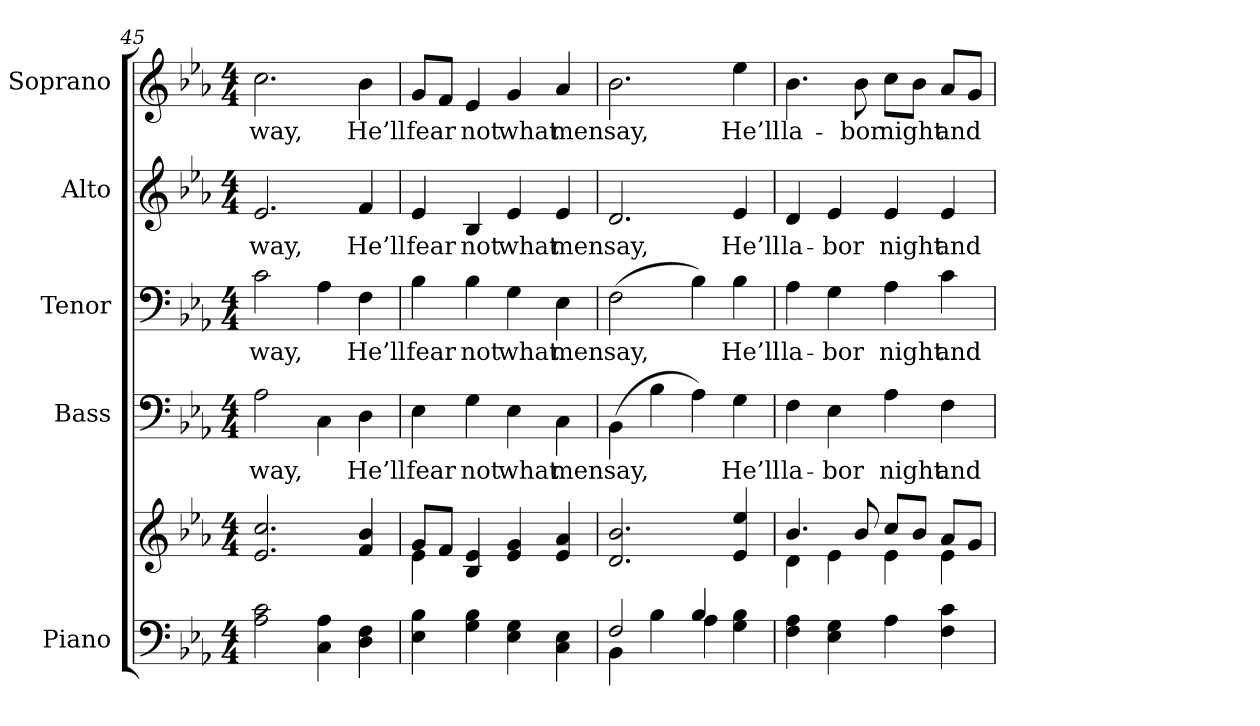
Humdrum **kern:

**kern	**kern	**kern	**text	**kern	**text	**kern	**text	**kern	**text
*part5	*part5	*part4	*part4	*part3	*part3	*part2	*part2	*part1	*part1
*staff6	*staff5	*staff4	*staff4	*staff3	*staff3	*staff2	*staff2	*staff1	*staff1
*I"Piano	*	*I"Bass	*	*I"Tenor	*	*I"Alto	*	*I"Soprano	*
*I'Pno.	*	*I'B.	*	*I'T.	*	*I'A.	*	*I'S.	*
!!LO:PB:g=z
*clefF4	*clefG2	*clefF4	*	*clefF4	*	*clefG2	*	*clefG2	*
*k[b-e-a-]	*k[b-e-a-]	*k[b-e-a-]	*	*k[b-e-a-]	*	*k[b-e-a-]	*	*k[b-e-a-]	*
*E-:	*E-:	*E-:	*	*E-:	*	*E-:	*	*E-:	*
*M4/4	*M4/4	*M4/4	*	*M4/4	*	*M4/4	*	*M4/4	*
=45	=45	=45	=45	=45	=45	=45	=45	=45	=45
!	!	!	!LO:LY:b:color=#000000	!	!	!	!	!	!
!	!	!	!	!	!LO:LY:b:color=#000000	!	!	!	!
!	!	!	!	!	!	!	!LO:LY:b:color=#000000	!	!
!	!	!	!	!	!	!	!	!	!LO:LY:b:color=#000000
2A-i\ 2ci	2.e-i/ 2.cci	2A-i\	-way,	2ci\	-way,	2.e-i/	-way,	2.cci\	-way,
4Ci\ 4A-i	.	4Ci\	.	4A-i\	.	.	.	.	.
!	!	!	!LO:LY:b:color=#000000	!	!	!	!	!	!
!	!	!	!	!	!LO:LY:b:color=#000000	!	!	!	!
!	!	!	!	!	!	!	!LO:LY:b:color=#000000	!	!
!	!	!	!	!	!	!	!	!	!LO:LY:b:color=#000000
4Di\ 4Fi	4fi/ 4b-i	4Di\	He’ll	4Fi\	He’ll	4fi/	He’ll	4b-i\	He’ll
=46	=46	=46	=46	=46	=46	=46	=46	=46	=46
*	*^	*	*	*	*	*	*	*	*
!	!	!	!	!LO:LY:b:color=#000000	!	!	!	!	!	!
!	!	!	!	!	!	!LO:LY:b:color=#000000	!	!	!	!
!	!	!	!	!	!	!	!	!LO:LY:b:color=#000000	!	!
!	!	!	!	!	!	!	!	!	!	!LO:LY:b:color=#000000
4E-i\ 4B-i	8gi/L	4e-i\	4E-i\	fear	4B-i\	fear	4e-i/	fear	8gi/L	fear
.	8fi/J	.	.	.	.	.	.	.	8fi/J	.
!	!	!	!	!LO:LY:b:color=#000000	!	!	!	!	!	!
!	!	!	!	!	!	!LO:LY:b:color=#000000	!	!	!	!
!	!	!	!	!	!	!	!	!LO:LY:b:color=#000000	!	!
!	!	!	!	!	!	!	!	!	!	!LO:LY:b:color=#000000
4Gi\ 4B-i	4B-i/ 4e-i	4ryy	4Gi\	not	4B-i\	not	4B-i/	not	4e-i/	not
!	!	!	!	!LO:LY:b:color=#000000	!	!	!	!	!	!
!	!	!	!	!	!	!LO:LY:b:color=#000000	!	!	!	!
!	!	!	!	!	!	!	!	!LO:LY:b:color=#000000	!	!
!	!	!	!	!	!	!	!	!	!	!LO:LY:b:color=#000000
4E-i\ 4Gi	4e-i/ 4gi	2ryy	4E-i\	what	4Gi\	what	4e-i/	what	4gi/	what
!	!	!	!	!LO:LY:b:color=#000000	!	!	!	!	!	!
!	!	!	!	!	!	!LO:LY:b:color=#000000	!	!	!	!
!	!	!	!	!	!	!	!	!LO:LY:b:color=#000000	!	!
!	!	!	!	!	!	!	!	!	!	!LO:LY:b:color=#000000
4Ci\ 4E-i	4e-i/ 4a-i	.	4Ci\	men	4E-i\	men	4e-i/	men	4a-i/	men
*	*v	*v	*	*	*	*	*	*	*	*
!!LO:PB:g=z
=47	=47	=47	=47	=47	=47	=47	=47	=47	=47
*^	*	*	*	*	*	*	*	*	*
!	!	!	!	!LO:LY:b:color=#000000	!	!	!	!	!	!
!	!	!	!	!	!	!LO:LY:b:color=#000000	!	!	!	!
!	!	!	!	!	!	!	!	!LO:LY:b:color=#000000	!	!
!	!	!	!	!	!	!	!	!	!	!LO:LY:b:color=#000000
2Fi/	4BB-i\	2.di/ 2.b-i	(4BB-i\	say,	(2Fi\	say,	2.di/	say,	2.b-i\	say,
.	4B-i\	.	4B-i\	.	.	.	.	.	.	.
4B-i/	4A-i\	.	4A-i\)	.	4B-i\)	.	.	.	.	.
!	!	!	!	!LO:LY:b:color=#000000	!	!	!	!	!	!
!	!	!	!	!	!	!LO:LY:b:color=#000000	!	!	!	!
!	!	!	!	!	!	!	!	!LO:LY:b:color=#000000	!	!
!	!	!	!	!	!	!	!	!	!	!LO:LY:b:color=#000000
4Gi\ 4B-i	4ryy	4e-i/ 4ee-i	4Gi\	He’ll	4B-i\	He’ll	4e-i/	He’ll	4ee-i\	He’ll
*v	*v	*	*	*	*	*	*	*	*	*
=48	=48	=48	=48	=48	=48	=48	=48	=48	=48
*	*^	*	*	*	*	*	*	*	*
*^	*	*	*	*	*	*	*	*	*	*
!	!	!	!	!	!LO:LY:b:color=#000000	!	!	!	!	!	!
*v	*v	*	*	*	*	*	*	*	*	*	*
*^	*	*	*	*	*	*	*	*	*	*
!	!	!	!	!	!	!	!LO:LY:b:color=#000000	!	!	!	!
*v	*v	*	*	*	*	*	*	*	*	*	*
*^	*	*	*	*	*	*	*	*	*	*
!	!	!	!	!	!	!	!	!	!LO:LY:b:color=#000000	!	!
*v	*v	*	*	*	*	*	*	*	*	*	*
*^	*	*	*	*	*	*	*	*	*	*
!	!	!	!	!	!	!	!	!	!	!	!LO:LY:b:color=#000000
*v	*v	*	*	*	*	*	*	*	*	*	*
4Fi\ 4A-i	4.b-i/	4di\	4Fi\	la-	4A-i\	la-	4di/	la-	4.b-i\	la-
!	!	!	!	!LO:LY:b:color=#000000	!	!	!	!	!	!
!	!	!	!	!	!	!LO:LY:b:color=#000000	!	!	!	!
!	!	!	!	!	!	!	!	!LO:LY:b:color=#000000	!	!
4E-i\ 4Gi	.	4e-i\	4E-i\	-bor	4Gi\	-bor	4e-i/	-bor	.	.
!	!	!	!	!	!	!	!	!	!	!LO:LY:b:color=#000000
.	8b-i/	.	.	.	.	.	.	.	8b-i\	-bor
!	!	!	!	!LO:LY:b:color=#000000	!	!	!	!	!	!
!	!	!	!	!	!	!LO:LY:b:color=#000000	!	!	!	!
!	!	!	!	!	!	!	!	!LO:LY:b:color=#000000	!	!
!	!	!	!	!	!	!	!	!	!	!LO:LY:b:color=#000000
4A-i\	8cci/L	4e-i\	4A-i\	night	4A-i\	night	4e-i/	night	8cci\L	night
.	8b-i/J	.	.	.	.	.	.	.	8b-i\J	.
!	!	!	!	!LO:LY:b:color=#000000	!	!	!	!	!	!
!	!	!	!	!	!	!LO:LY:b:color=#000000	!	!	!	!
!	!	!	!	!	!	!	!	!LO:LY:b:color=#000000	!	!
!	!	!	!	!	!	!	!	!	!	!LO:LY:b:color=#000000
4Fi\ 4ci	8a-i/L	4e-i\	4Fi\	and	4ci\	and	4e-i/	and	8a-i/L	and
.	8gi/J	.	.	.	.	.	.	.	8gi/J	.
*	*v	*v	*	*	*	*	*	*	*	*
=	=	=	=	=	=	=	=	=	=
*-	*-	*-	*-	*-	*-	*-	*-	*-	*-
